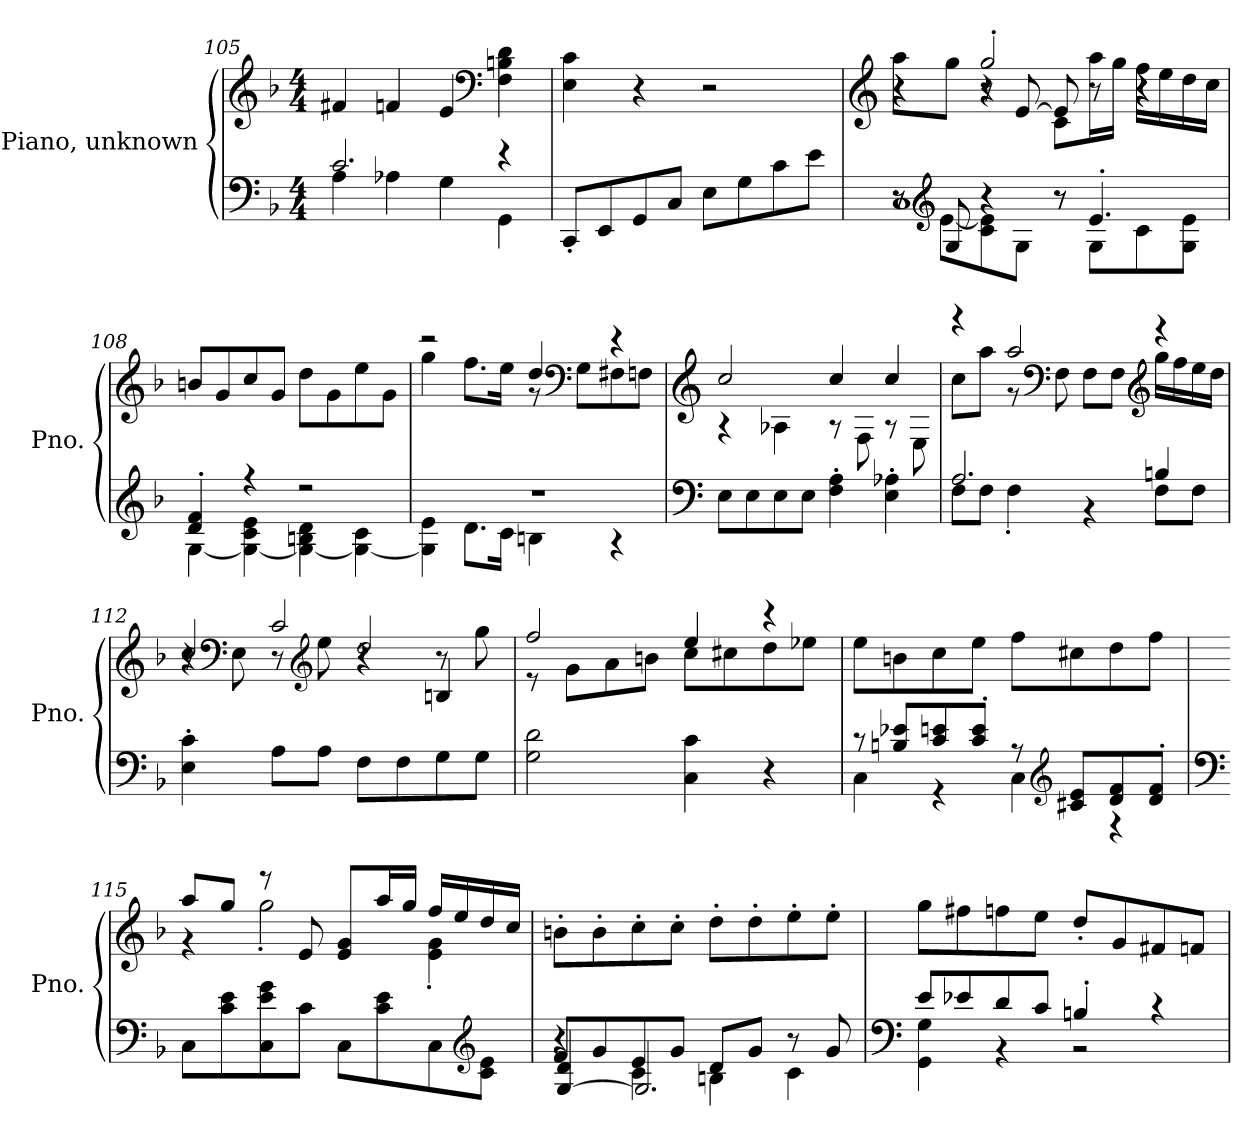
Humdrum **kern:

**kern	**kern
*part1	*part1
*staff2	*staff1
*I"Piano, unknown	*
*I'Pno.	*
*clefF4	*clefG2
*k[b-]	*k[b-]
*M4/4	*M4/4
=105	=105
*^	*
2.c/	4A\	4f#X/
.	4A-X\	4fn/
.	4G\	4e/
*	*	*clefF4
4r	4GG\	4F\ 4Bn\ 4d\
*v	*v	*
!!LO:LB:g=z
=106	=106
8CC'/L	4E\ 4c\
8EE/	.
8GG/	4r
8C/J	.
8E\L	2r
8G\	.
8c\	.
8e\J	.
=107	=107
*	*clefG2
*^	*^
*	*^	*	*^
8r	8r	1C	4r	8aa\L	4r
*clefG2	*	*	*	*	*
8G/	[8e\L	.	.	8gg\J	.
4r	8c\ 8e\]	.	2gg'/	4r	8r
.	8G\J	.	.	.	[8e/
8r	8r	.	.	8c\L	8e/]
4.e'/	8G\L	.	.	16aa\L	8r
.	.	.	.	16gg\JJ	.
.	8c\	.	4r	16ff\LL	4r
.	.	.	.	16ee\	.
.	8G\ 8e\J	.	.	16dd\	.
.	.	.	.	16cc\JJ	.
*	*v	*v	*	*	*
*	*	*v	*v	*v
=108	=108	=108
4d/' 4f/'	[4G\	8bn/L
.	.	8g/
4r	4G\_ 4c\ 4e\	8cc/
.	.	8g/J
2r	4G\_ 4Bn\ 4d\	8dd\L
.	.	8g\
.	4G\_ 4c\	8ee\
.	.	8g\J
!!LO:LB:g=z
=109	=109	=109
*	*	*^
1r	4G\] 4e\	2r	4gg\
.	8.d\L	.	8.ff\L
.	16c\Jk	.	16ee\Jk
.	4Bn\	4dd/	8r
*	*	*clefF4	*
.	.	.	8G\L
.	4r	4r	8F#X\
.	.	.	8Fn\J
*v	*v	*	*
=110	=110	=110
*clefF4	*clefG2	*
8E\L	2cc/	4r
8E\	.	.
8E\	.	4A-X\
8E\J	.	.
4F\' 4A\'	4cc/	8r
.	.	8F\
4E\' 4A-X\'	4cc/	8r
.	.	8E\
=111	=111	=111
*^	*	*
2.A/	8F\L	4r	8cc\L
.	8F\J	.	8aa\J
.	4F'\	2aa/	8r
*	*	*clefF4	*
.	.	.	8F\
.	4r	.	8F\L
.	.	.	8F\J
*	*	*clefG2	*
4Bn/	8F\L	4r	16gg\LL
.	.	.	16ff\
.	8F\J	.	16ee\
.	.	.	16dd\JJ
*v	*v	*	*
!!LO:PB:g=z
=112	=112	=112
*	*	*^
4E\' 4c\'	2cc/	8r	4r
*	*clefF4	*	*
.	.	8E\	.
8A\L	.	8r	2c/
*	*clefG2	*	*
8A\J	.	8ee\	.
8F\L	2dd/	4r	.
8F\	.	.	.
8G\	.	8r	4Bn/
8G\J	.	8gg\	.
*	*	*v	*v
=113	=113	=113
2G\ 2d\	2ff/	8r
.	.	8g\L
.	.	8a\
.	.	8bn\J
4C\ 4c\	4ee/	8cc\L
.	.	8cc#X\
4r	4r	8dd\
.	.	8ee-X\J
*	*v	*v
=114	=114
*^	*
8r	4C\	8ee\L
8Bn/ 8e-X/L	.	8bn\
8c/ 8en/	4r	8cc\
8c/' 8e/'J	.	8ee\J
8r	4C\	8ff\L
*clefG2	*	*
8c#X/ 8e/L	.	8cc#X\
8d/ 8f/	4r	8dd\
8d/' 8f/'J	.	8ff\J
*v	*v	*
!!LO:LB:g=z
=115	=115
*clefF4	*
*	*^
8C\L	8aa/L	4r
8c\ 8e\	8gg/J	.
8C\ 8e\ 8g\	8r	2gg'\
8c\J	8e/	.
8C\L	8e/ 8g/L	.
8c\ 8e\	16aa/L	.
.	16gg/JJ	.
8C\	16ff/LL	4e\' 4g\'
.	16ee/	.
*clefG2	*	*
8c\ 8e\J	16dd/	.
.	16cc/JJ	.
*	*v	*v
=116	=116
*^	*
*	*^	*
8f/L	4r	[4G/ 4d/	8bn'\L
8g/	.	.	8b'\
8e/	4c\	2.G/]	8cc'\
8g/J	.	.	8cc'\J
8d/L	4Bn\	.	8dd'\L
8g/J	.	.	8dd'\
8r	4c\	.	8ee'\
8g/	.	.	8ee'\J
*v	*v	*v	*
=117	=117
*clefF4	*
*^	*
8e/L	4GG\ 4G\	8gg\L
8e-X/	.	8ff#X\
8d/	4r	8ffn\
8c/J	.	8ee\J
4Bn'/	2r	8dd'/L
.	.	8g/
4r	.	8f#X/
.	.	8fn/J
*v	*v	*
=	=
*-	*-
